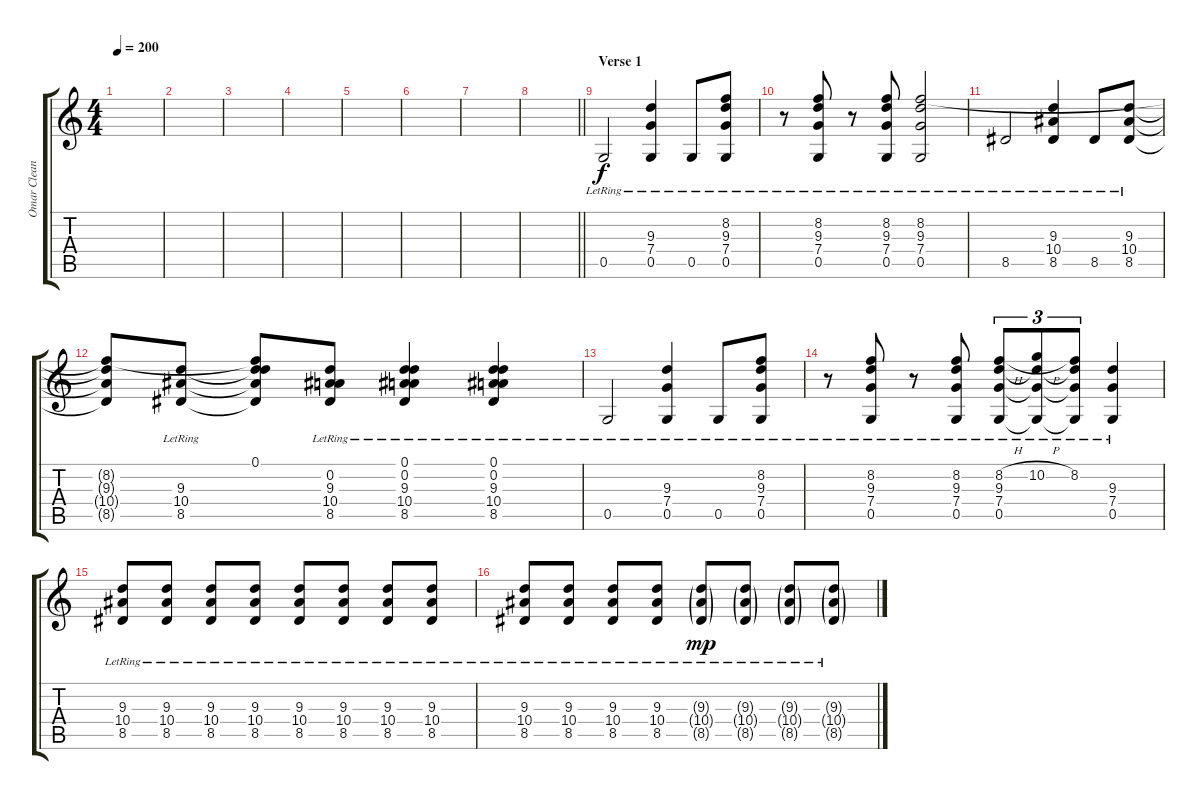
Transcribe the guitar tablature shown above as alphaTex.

\track ("Omar Clean" "Omar Clean") {instrument electricguitarclean}
\staff {score tabs}
\tuning (D4 A3 F3 C3 G2 C2) {hide}
\ts (4 4)
\tempo 200
\clef g2
\ks c
|
|
|
|
|
|
|
\barLineRight lightlight
|
\section ("" "Verse 1")
0.5{lr}.2{volume 10} (9.3{lr} 7.4{lr} 0.5{lr}).4 0.5{lr}.8 (8.2{lr} 9.3{lr} 7.4{lr} 0.5{lr}).8 |
r.8 (8.2{lr} 9.3{lr} 7.4{lr} 0.5{lr}).8 r.8 (8.2{lr} 9.3{lr} 7.4{lr} 0.5{lr}).8 (8.2{lr} 9.3{lr} 7.4{lr} 0.5{lr}).2 |
8.5{lr}.2 (9.3{lr} 10.4{lr} 8.5{lr}).4 8.5{lr}.8 (9.3{lr} 10.4{lr} 8.5{lr}).8 |
(8.2{t} 9.3{t} 10.4{t} 8.5{t}).8 (9.3{lr} 10.4{lr} 8.5{lr}).8 (0.1 8.2{t} 9.3{t} 10.4{t} 8.5{t}).8 (0.2{lr} 9.3{lr} 10.4{lr} 8.5{lr}).8 (0.1{lr} 0.2{lr} 9.3{lr} 10.4{lr} 8.5{lr}).4 (0.1{lr} 0.2{lr} 9.3{lr} 10.4{lr} 8.5{lr}).4 |
0.5{lr}.2 (9.3{lr} 7.4{lr} 0.5{lr}).4 0.5{lr}.8 (8.2{lr} 9.3{lr} 7.4{lr} 0.5{lr}).8 |
r.8 (8.2{lr} 9.3{lr} 7.4{lr} 0.5{lr}).8 r.8 (8.2{lr} 9.3{lr} 7.4{lr} 0.5{lr}).8 (8.2{h lr} 9.3{lr} 7.4{lr} 0.5{lr}).8{tu (3 2)} (10.2{h lr} 9.3{t} 7.4{t} 0.5{t}).8{tu (3 2)} (8.2{lr} 9.3{t} 7.4{t} 0.5{t}).8{tu (3 2)} (9.3{lr} 7.4{lr} 0.5{lr}).4 |
(9.3{lr} 10.4{lr} 8.5{lr}).8 (9.3{lr} 10.4{lr} 8.5{lr}).8 (9.3{lr} 10.4{lr} 8.5{lr}).8 (9.3{lr} 10.4{lr} 8.5{lr}).8 (9.3{lr} 10.4{lr} 8.5{lr}).8 (9.3{lr} 10.4{lr} 8.5{lr}).8 (9.3{lr} 10.4{lr} 8.5{lr}).8 (9.3{lr} 10.4{lr} 8.5{lr}).8 |
(9.3{lr} 10.4{lr} 8.5{lr}).8 (9.3{lr} 10.4{lr} 8.5{lr}).8 (9.3{lr} 10.4{lr} 8.5{lr}).8 (9.3{lr} 10.4{lr} 8.5{lr}).8 (9.3{g lr} 10.4{g lr} 8.5{g lr}).8{dy mp} (9.3{g lr} 10.4{g lr} 8.5{g lr}).8 (9.3{g lr} 10.4{g lr} 8.5{g lr}).8 (9.3{g lr} 10.4{g lr} 8.5{g lr}).8
